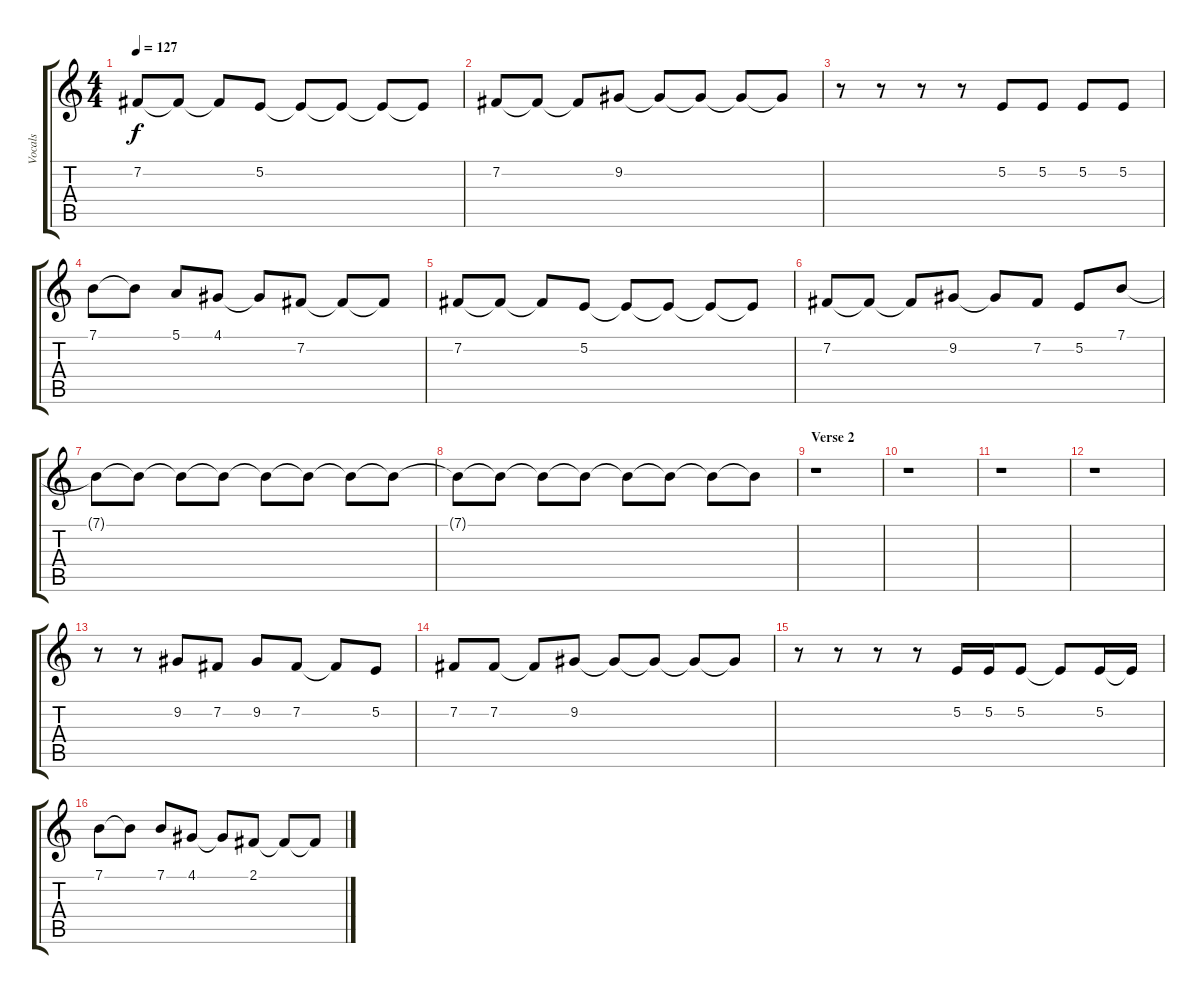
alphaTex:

\track ("Vocals" "Vocals") {instrument lead2sawtooth}
\staff {score tabs}
\tuning (E4 B3 G3 D3 A2 E2) {hide}
\ts (4 4)
\tempo 127
\clef g2
\ks c
7.2.8{dy f} 7.2{t}.8 7.2{t}.8 5.2.8 5.2{t}.8 5.2{t}.8 5.2{t}.8 5.2{t}.8 |
7.2.8 7.2{t}.8 7.2{t}.8 9.2.8 9.2{t}.8 9.2{t}.8 9.2{t}.8 9.2{t}.8 |
r.8 r.8 r.8 r.8 5.2.8 5.2.8 5.2.8 5.2.8 |
7.1.8 7.1{t}.8 5.1.8 4.1.8 4.1{t}.8 7.2.8 7.2{t}.8 7.2{t}.8 |
7.2.8 7.2{t}.8 7.2{t}.8 5.2.8 5.2{t}.8 5.2{t}.8 5.2{t}.8 5.2{t}.8 |
7.2.8 7.2{t}.8 7.2{t}.8 9.2.8 9.2{t}.8 7.2.8 5.2.8 7.1.8 |
7.1{t}.8 7.1{t}.8 7.1{t}.8 7.1{t}.8 7.1{t}.8 7.1{t}.8 7.1{t}.8 7.1{t}.8 |
7.1{t}.8 7.1{t}.8 7.1{t}.8 7.1{t}.8 7.1{t}.8 7.1{t}.8 7.1{t}.8 7.1{t}.8 |
\section ("" "Verse 2")
r.1 |
r.1 |
r.1 |
r.1 |
r.8 r.8 9.2.8 7.2.8 9.2.8 7.2.8 7.2{t}.8 5.2.8 |
7.2.8 7.2.8 7.2{t}.8 9.2.8 9.2{t}.8 9.2{t}.8 9.2{t}.8 9.2{t}.8 |
r.8 r.8 r.8 r.8 5.2.16 5.2.16 5.2.8 5.2{t}.8 5.2.16 5.2{t}.16 |
7.1.8 7.1{t}.8 7.1.8 4.1.8 4.1{t}.8 2.1.8 2.1{t}.8 2.1{t}.8
